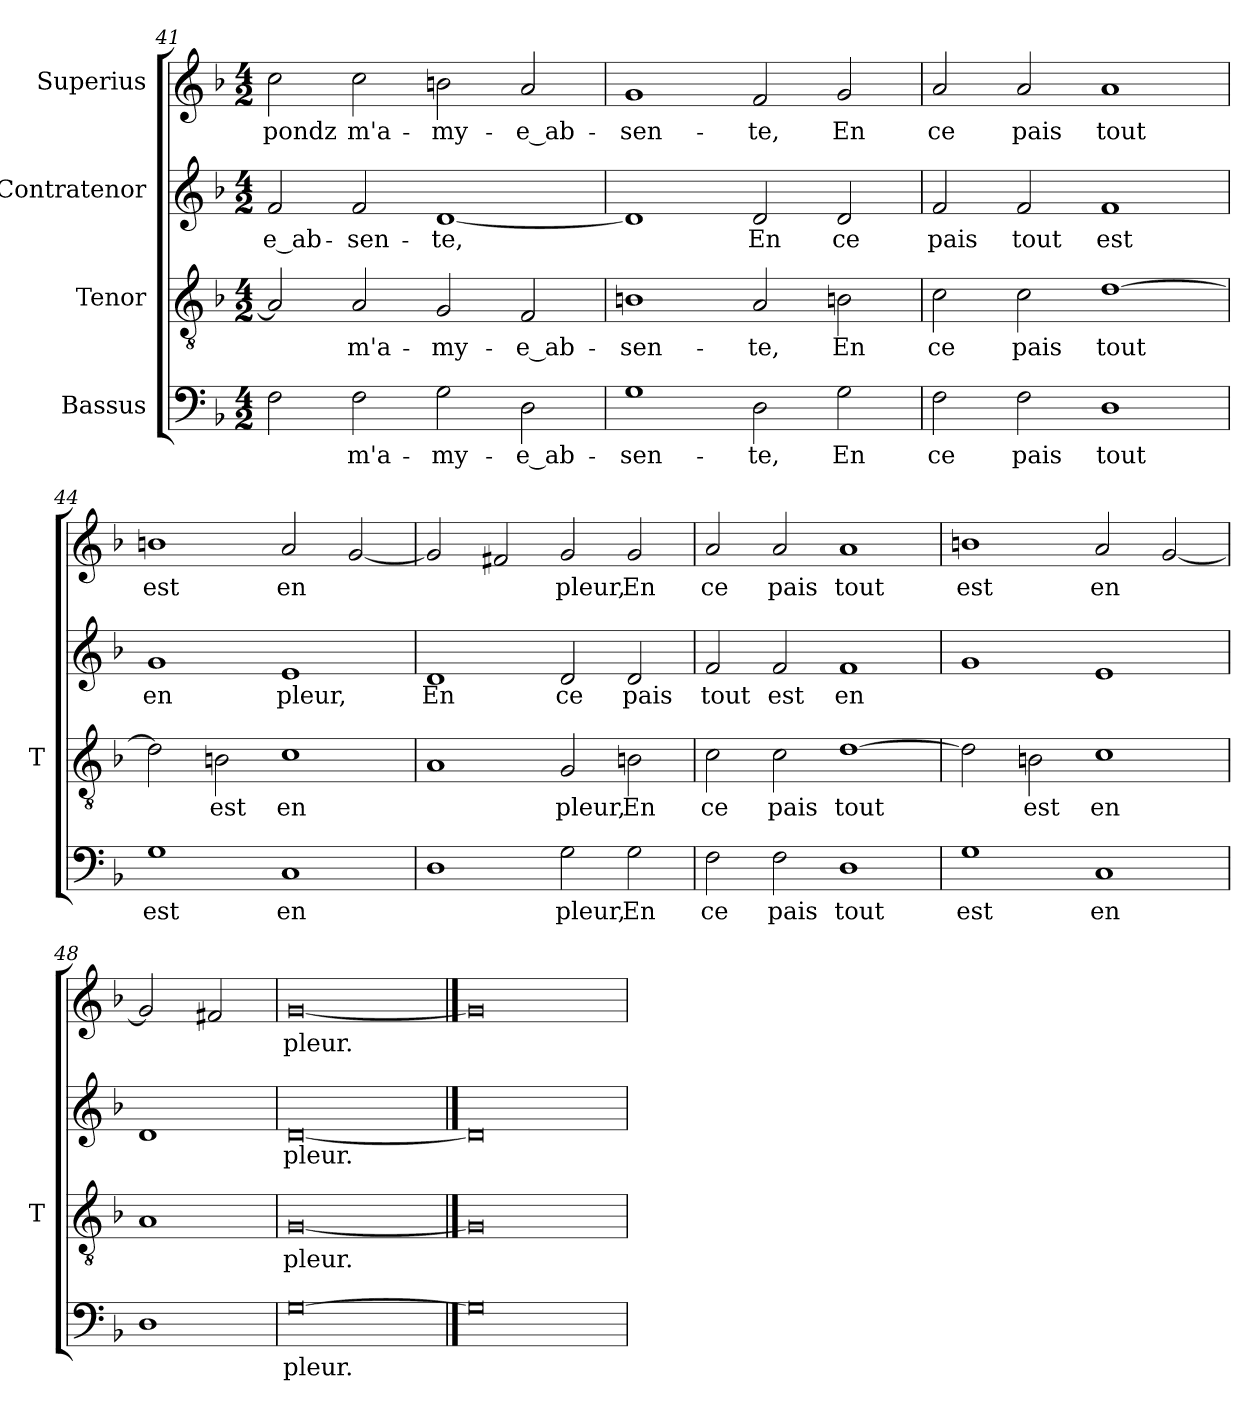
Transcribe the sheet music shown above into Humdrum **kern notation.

**kern	**text	**kern	**text	**kern	**text	**kern	**text
*part4	*part4	*part3	*part3	*part2	*part2	*part1	*part1
*staff4	*staff4	*staff3	*staff3	*staff2	*staff2	*staff1	*staff1
*I"Bassus	*	*I"Tenor	*	*I"Contratenor	*	*I"Superius	*
*	*	*I'T	*	*	*	*	*
*clefF4	*	*clefGv2	*	*clefG2	*	*clefG2	*
*k[b-]	*	*k[b-]	*	*k[b-]	*	*k[b-]	*
*M4/2	*	*M4/2	*	*M4/2	*	*M4/2	*
=41	=41	=41	=41	=41	=41	=41	=41
2F	.	2A]	.	2f	e_ab-	2cc	-pondz
2F	m'a-	2A	m'a-	2f	sen-	2cc	m'a-
2G	my-	2G	my-	[1d	-te,	2b	my-
2D	e_ab-	2F	e_ab-	.	.	2a	e_ab-
=42	=42	=42	=42	=42	=42	=42	=42
1G	sen-	1Bn	sen-	1d]	.	1g	sen-
2D	-te,	2A	-te,	2d	-En	2f	-te,
2G	-En	2Bn	-En	2d	-ce	2g	-En
=43	=43	=43	=43	=43	=43	=43	=43
2F	-ce	2c	-ce	2f	-pais	2a	-ce
2F	-pais	2c	-pais	2f	-tout	2a	-pais
1D	-tout	[1d	-tout	1f	-est	1a	-tout
=44	=44	=44	=44	=44	=44	=44	=44
1G	-est	2d]	.	1g	-en	1b	-est
.	.	2Bn	-est	.	.	.	.
1C	-en	1c	-en	1e	-pleur,	2a	-en
.	.	.	.	.	.	[2g	.
=45	=45	=45	=45	=45	=45	=45	=45
1D	.	1A	.	1d	-En	2g]	.
.	.	.	.	.	.	2f#X	.
2G	-pleur,	2G	-pleur,	2d	-ce	2g	-pleur,
2G	-En	2Bn	-En	2d	-pais	2g	-En
=46	=46	=46	=46	=46	=46	=46	=46
2F	-ce	2c	-ce	2f	-tout	2a	-ce
2F	-pais	2c	-pais	2f	-est	2a	-pais
1D	-tout	[1d	-tout	1f	-en	1a	-tout
=47	=47	=47	=47	=47	=47	=47	=47
1G	-est	2d]	.	1g	.	1b	-est
.	.	2Bn	-est	.	.	.	.
1C	-en	1c	-en	1e	.	2a	-en
.	.	.	.	.	.	[2g	.
=48	=48	=48	=48	=48	=48	=48	=48
1D	.	1A	.	1d	.	2g]	.
.	.	.	.	.	.	2f#X	.
=49	=49	=49	=49	=49	=49	=49	=49
[0G	-pleur.	[0G	-pleur.	[0d	-pleur.	[0g	-pleur.
==50	==50	==50	==50	==50	==50	==50	==50
0G]	.	0G]	.	0d]	.	0g]	.
=	=	=	=	=	=	=	=
*-	*-	*-	*-	*-	*-	*-	*-
